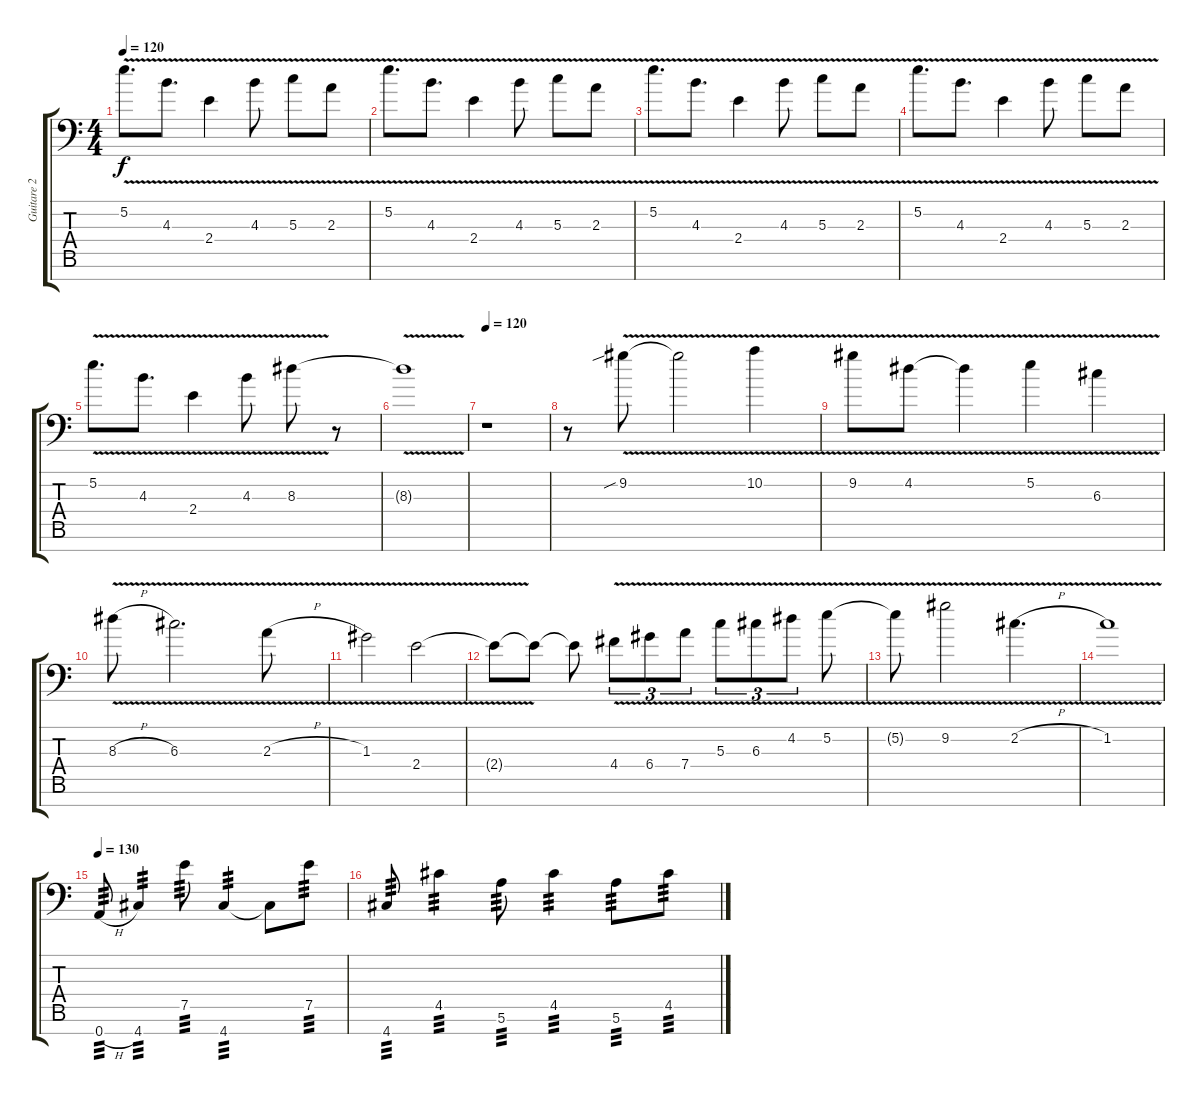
\track ("Guitare 2" "Guitare 2") {instrument overdrivenguitar}
\staff {score tabs}
\tuning (E4 B3 G3 D3 A2 E2 A1) {hide}
\ts (4 4)
\tempo 120
\clef f4
\ks c
5.2{v}.8{d dy f volume 10} 4.3{v}.8{d} 2.4{v}.4 4.3{v}.8 5.3{v}.8 2.3{v}.8 |
5.2{v}.8{d volume 10} 4.3{v}.8{d} 2.4{v}.4 4.3{v}.8 5.3{v}.8 2.3{v}.8 |
5.2{v}.8{d volume 10} 4.3{v}.8{d} 2.4{v}.4 4.3{v}.8 5.3{v}.8 2.3{v}.8 |
5.2{v}.8{d volume 10} 4.3{v}.8{d} 2.4{v}.4 4.3{v}.8 5.3{v}.8 2.3{v}.8 |
5.2{v}.8{d volume 10} 4.3{v}.8{d} 2.4{v}.4 4.3{v}.8 8.3{v}.8 r.8 |
8.3{t}.1 |
\tempo 120
r.1 |
r.8{volume 12 instrument acousticguitarnylon} 9.2{v sib}.8 9.2{t}.2 10.2{v}.4 |
9.2{v}.8 4.2{v}.8 4.2{t}.4 5.2{v}.4 6.3{v}.4 |
8.3{v h}.8 6.3{v}.2{d} 2.3{v h}.8 |
1.3{v}.2 2.4{v}.2 |
2.4{t}.8 2.4{t}.8 2.4{t}.8 4.4{v}.8{tu (3 2)} 6.4{v}.8{tu (3 2)} 7.4{v}.8{tu (3 2)} 5.3{v}.8{tu (3 2)} 6.3{v}.8{tu (3 2)} 4.2{v}.8{tu (3 2)} 5.2{v}.8 |
5.2{t}.8 9.2{v}.2 2.2{v h}.4{d} |
1.2{v}.1 |
\tempo 130
0.7{h}.8{tp 3 volume 13 instrument distortionguitar} 4.7.4{tp 3} 7.5.8{tp 3} 4.7.4{tp 3} 4.7{t}.8 7.5.8{tp 3} |
4.7.8{tp 3} 4.5.4{tp 3} 5.6.8{tp 3} 4.5.4{tp 3} 5.6.8{tp 3} 4.5.8{tp 3}
